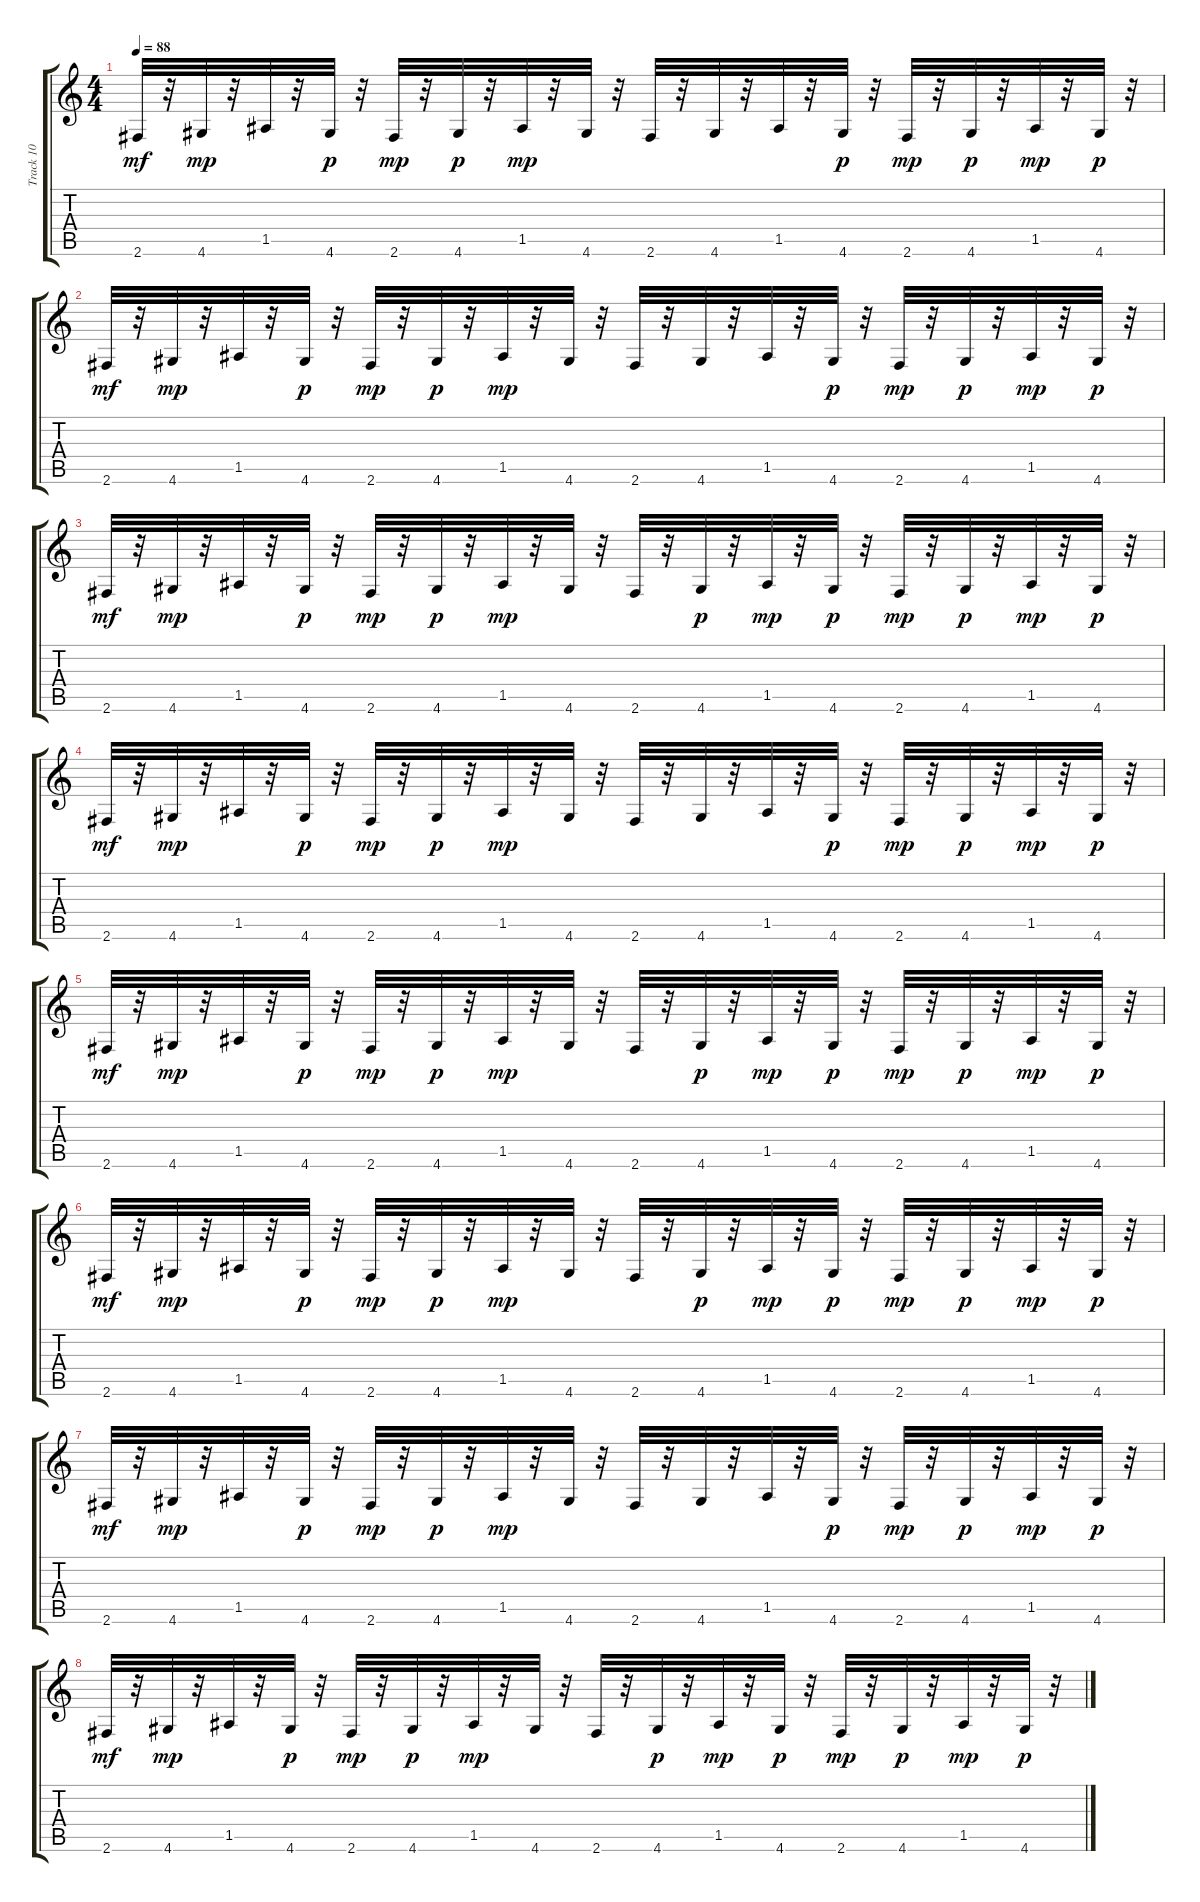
\track ("Track 10" "Track 10") {instrument acousticguitarsteel}
\staff {score tabs}
\tuning (E4 B3 G3 D3 A2 E2) {hide}
\ts (4 4)
\tempo 88
\clef g2
\ks c
2.6.32{dy mf} r.32 4.6.32{dy mp} r.32 1.5.32 r.32 4.6.32{dy p} r.32 2.6.32{dy mp} r.32 4.6.32{dy p} r.32 1.5.32{dy mp} r.32 4.6.32 r.32 2.6.32 r.32 4.6.32 r.32 1.5.32 r.32 4.6.32{dy p} r.32 2.6.32{dy mp} r.32 4.6.32{dy p} r.32 1.5.32{dy mp} r.32 4.6.32{dy p} r.32 |
2.6.32{dy mf} r.32 4.6.32{dy mp} r.32 1.5.32 r.32 4.6.32{dy p} r.32 2.6.32{dy mp} r.32 4.6.32{dy p} r.32 1.5.32{dy mp} r.32 4.6.32 r.32 2.6.32 r.32 4.6.32 r.32 1.5.32 r.32 4.6.32{dy p} r.32 2.6.32{dy mp} r.32 4.6.32{dy p} r.32 1.5.32{dy mp} r.32 4.6.32{dy p} r.32 |
2.6.32{dy mf} r.32 4.6.32{dy mp} r.32 1.5.32 r.32 4.6.32{dy p} r.32 2.6.32{dy mp} r.32 4.6.32{dy p} r.32 1.5.32{dy mp} r.32 4.6.32 r.32 2.6.32 r.32 4.6.32{dy p} r.32 1.5.32{dy mp} r.32 4.6.32{dy p} r.32 2.6.32{dy mp} r.32 4.6.32{dy p} r.32 1.5.32{dy mp} r.32 4.6.32{dy p} r.32 |
2.6.32{dy mf} r.32 4.6.32{dy mp} r.32 1.5.32 r.32 4.6.32{dy p} r.32 2.6.32{dy mp} r.32 4.6.32{dy p} r.32 1.5.32{dy mp} r.32 4.6.32 r.32 2.6.32 r.32 4.6.32 r.32 1.5.32 r.32 4.6.32{dy p} r.32 2.6.32{dy mp} r.32 4.6.32{dy p} r.32 1.5.32{dy mp} r.32 4.6.32{dy p} r.32 |
2.6.32{dy mf} r.32 4.6.32{dy mp} r.32 1.5.32 r.32 4.6.32{dy p} r.32 2.6.32{dy mp} r.32 4.6.32{dy p} r.32 1.5.32{dy mp} r.32 4.6.32 r.32 2.6.32 r.32 4.6.32{dy p} r.32 1.5.32{dy mp} r.32 4.6.32{dy p} r.32 2.6.32{dy mp} r.32 4.6.32{dy p} r.32 1.5.32{dy mp} r.32 4.6.32{dy p} r.32 |
2.6.32{dy mf} r.32 4.6.32{dy mp} r.32 1.5.32 r.32 4.6.32{dy p} r.32 2.6.32{dy mp} r.32 4.6.32{dy p} r.32 1.5.32{dy mp} r.32 4.6.32 r.32 2.6.32 r.32 4.6.32{dy p} r.32 1.5.32{dy mp} r.32 4.6.32{dy p} r.32 2.6.32{dy mp} r.32 4.6.32{dy p} r.32 1.5.32{dy mp} r.32 4.6.32{dy p} r.32 |
2.6.32{dy mf} r.32 4.6.32{dy mp} r.32 1.5.32 r.32 4.6.32{dy p} r.32 2.6.32{dy mp} r.32 4.6.32{dy p} r.32 1.5.32{dy mp} r.32 4.6.32 r.32 2.6.32 r.32 4.6.32 r.32 1.5.32 r.32 4.6.32{dy p} r.32 2.6.32{dy mp} r.32 4.6.32{dy p} r.32 1.5.32{dy mp} r.32 4.6.32{dy p} r.32 |
2.6.32{dy mf} r.32 4.6.32{dy mp} r.32 1.5.32 r.32 4.6.32{dy p} r.32 2.6.32{dy mp} r.32 4.6.32{dy p} r.32 1.5.32{dy mp} r.32 4.6.32 r.32 2.6.32 r.32 4.6.32{dy p} r.32 1.5.32{dy mp} r.32 4.6.32{dy p} r.32 2.6.32{dy mp} r.32 4.6.32{dy p} r.32 1.5.32{dy mp} r.32 4.6.32{dy p} r.32
